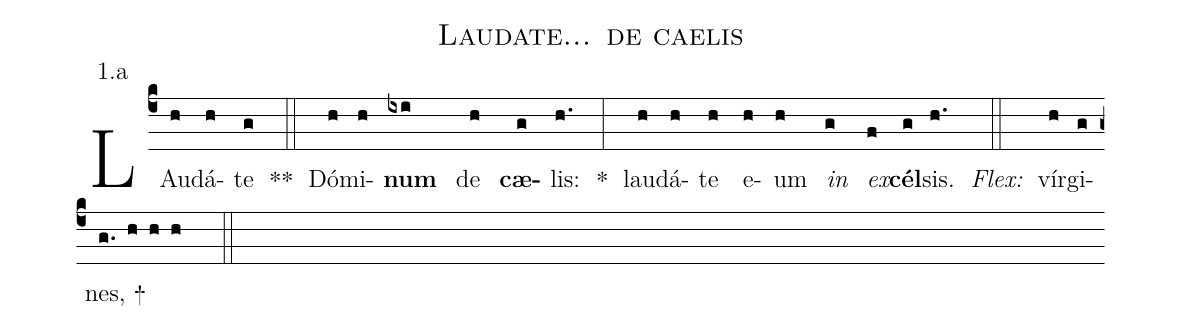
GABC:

name:Laudate... de caelis;
office-part:Antiphona;
mode:1;
annotation: 1.a;
%%
(c4) LAu(h)dá(h)te(g) **(::)
Dó(h)mi(h)<b>num</b>(ixi) de(h) <b>cæ</b>(g)lis:(h.) *(:) lau(h)dá(h)te(h) e(h)um(h) <i>in</i>(g) <i>ex</i>(f)<b>cél</b>(g)sis.(h.) <i>Flex:</i>(::) vír(h)gi(g)nes, +(g. h h h  ::)
